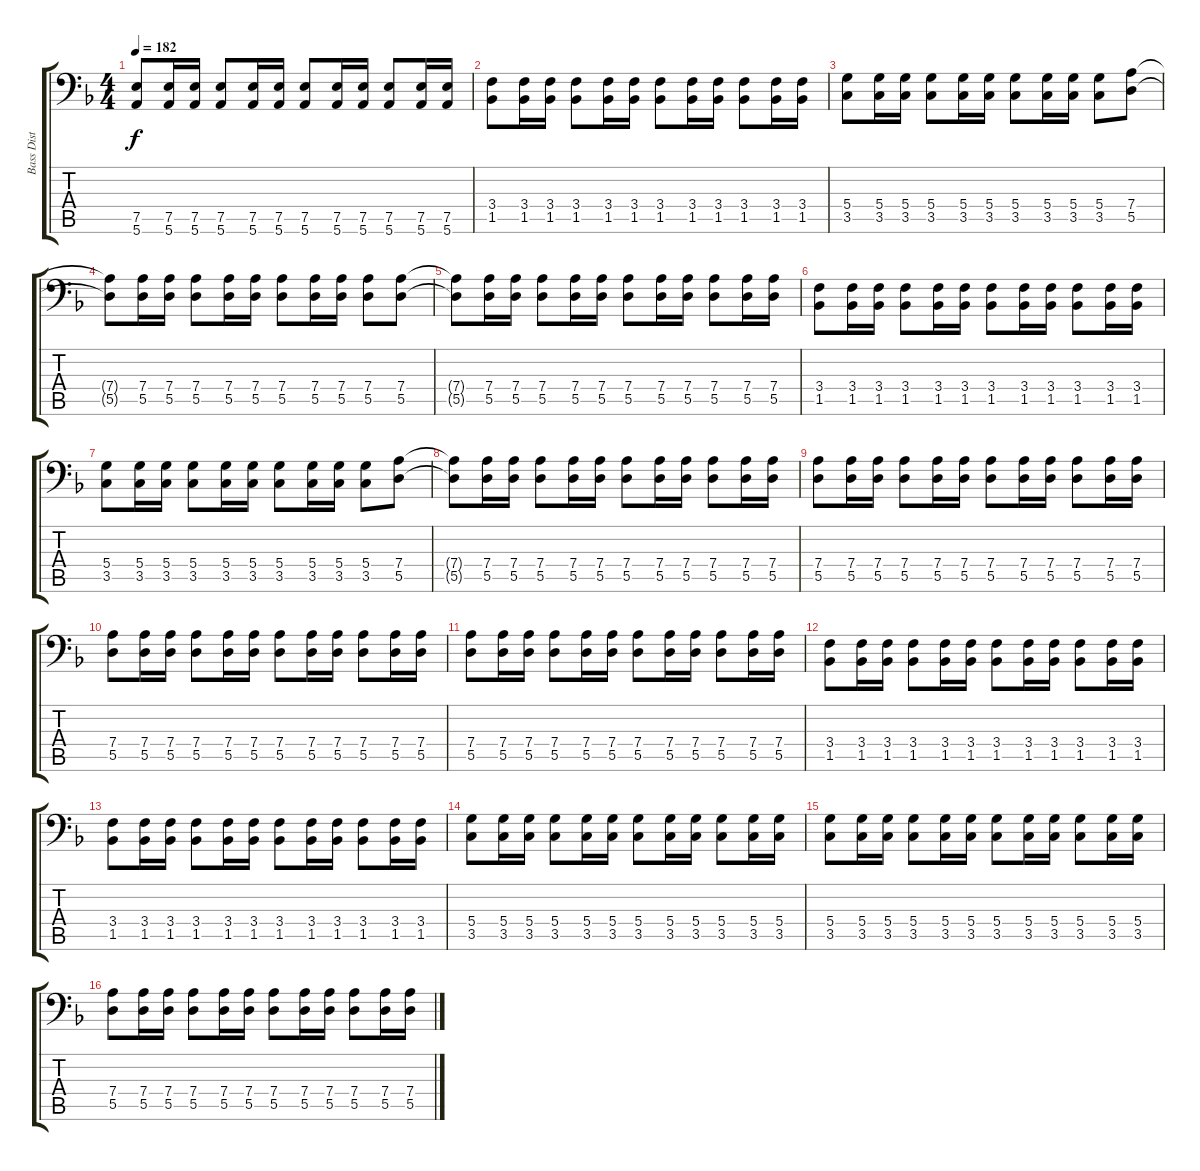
\track ("Bass Dist" "Bass Dist") {instrument distortionguitar}
\staff {score tabs}
\tuning (E3 B2 G2 D2 A1 E1) {hide}
\ts (4 4)
\tempo 182
\clef f4
\ks dminor
(7.5 5.6).8{dy f} (7.5 5.6).16 (7.5 5.6).16 (7.5 5.6).8 (7.5 5.6).16 (7.5 5.6).16 (7.5 5.6).8 (7.5 5.6).16 (7.5 5.6).16 (7.5 5.6).8 (7.5 5.6).16 (7.5 5.6).16 |
(3.4 1.5).8 (3.4 1.5).16 (3.4 1.5).16 (3.4 1.5).8 (3.4 1.5).16 (3.4 1.5).16 (3.4 1.5).8 (3.4 1.5).16 (3.4 1.5).16 (3.4 1.5).8 (3.4 1.5).16 (3.4 1.5).16 |
(5.4 3.5).8 (5.4 3.5).16 (5.4 3.5).16 (5.4 3.5).8 (5.4 3.5).16 (5.4 3.5).16 (5.4 3.5).8 (5.4 3.5).16 (5.4 3.5).16 (5.4 3.5).8 (7.4 5.5).8 |
(7.4{t} 5.5{t}).8 (7.4 5.5).16 (7.4 5.5).16 (7.4 5.5).8 (7.4 5.5).16 (7.4 5.5).16 (7.4 5.5).8 (7.4 5.5).16 (7.4 5.5).16 (7.4 5.5).8 (7.4 5.5).8 |
(7.4{t} 5.5{t}).8 (7.4 5.5).16 (7.4 5.5).16 (7.4 5.5).8 (7.4 5.5).16 (7.4 5.5).16 (7.4 5.5).8 (7.4 5.5).16 (7.4 5.5).16 (7.4 5.5).8 (7.4 5.5).16 (7.4 5.5).16 |
(3.4 1.5).8 (3.4 1.5).16 (3.4 1.5).16 (3.4 1.5).8 (3.4 1.5).16 (3.4 1.5).16 (3.4 1.5).8 (3.4 1.5).16 (3.4 1.5).16 (3.4 1.5).8 (3.4 1.5).16 (3.4 1.5).16 |
(5.4 3.5).8 (5.4 3.5).16 (5.4 3.5).16 (5.4 3.5).8 (5.4 3.5).16 (5.4 3.5).16 (5.4 3.5).8 (5.4 3.5).16 (5.4 3.5).16 (5.4 3.5).8 (7.4 5.5).8 |
(7.4{t} 5.5{t}).8 (7.4 5.5).16 (7.4 5.5).16 (7.4 5.5).8 (7.4 5.5).16 (7.4 5.5).16 (7.4 5.5).8 (7.4 5.5).16 (7.4 5.5).16 (7.4 5.5).8 (7.4 5.5).16 (7.4 5.5).16 |
(7.4 5.5).8 (7.4 5.5).16 (7.4 5.5).16 (7.4 5.5).8 (7.4 5.5).16 (7.4 5.5).16 (7.4 5.5).8 (7.4 5.5).16 (7.4 5.5).16 (7.4 5.5).8 (7.4 5.5).16 (7.4 5.5).16 |
(7.4 5.5).8 (7.4 5.5).16 (7.4 5.5).16 (7.4 5.5).8 (7.4 5.5).16 (7.4 5.5).16 (7.4 5.5).8 (7.4 5.5).16 (7.4 5.5).16 (7.4 5.5).8 (7.4 5.5).16 (7.4 5.5).16 |
(7.4 5.5).8 (7.4 5.5).16 (7.4 5.5).16 (7.4 5.5).8 (7.4 5.5).16 (7.4 5.5).16 (7.4 5.5).8 (7.4 5.5).16 (7.4 5.5).16 (7.4 5.5).8 (7.4 5.5).16 (7.4 5.5).16 |
(3.4 1.5).8 (3.4 1.5).16 (3.4 1.5).16 (3.4 1.5).8 (3.4 1.5).16 (3.4 1.5).16 (3.4 1.5).8 (3.4 1.5).16 (3.4 1.5).16 (3.4 1.5).8 (3.4 1.5).16 (3.4 1.5).16 |
(3.4 1.5).8 (3.4 1.5).16 (3.4 1.5).16 (3.4 1.5).8 (3.4 1.5).16 (3.4 1.5).16 (3.4 1.5).8 (3.4 1.5).16 (3.4 1.5).16 (3.4 1.5).8 (3.4 1.5).16 (3.4 1.5).16 |
(5.4 3.5).8 (5.4 3.5).16 (5.4 3.5).16 (5.4 3.5).8 (5.4 3.5).16 (5.4 3.5).16 (5.4 3.5).8 (5.4 3.5).16 (5.4 3.5).16 (5.4 3.5).8 (5.4 3.5).16 (5.4 3.5).16 |
(5.4 3.5).8 (5.4 3.5).16 (5.4 3.5).16 (5.4 3.5).8 (5.4 3.5).16 (5.4 3.5).16 (5.4 3.5).8 (5.4 3.5).16 (5.4 3.5).16 (5.4 3.5).8 (5.4 3.5).16 (5.4 3.5).16 |
(7.4 5.5).8 (7.4 5.5).16 (7.4 5.5).16 (7.4 5.5).8 (7.4 5.5).16 (7.4 5.5).16 (7.4 5.5).8 (7.4 5.5).16 (7.4 5.5).16 (7.4 5.5).8 (7.4 5.5).16 (7.4 5.5).16
